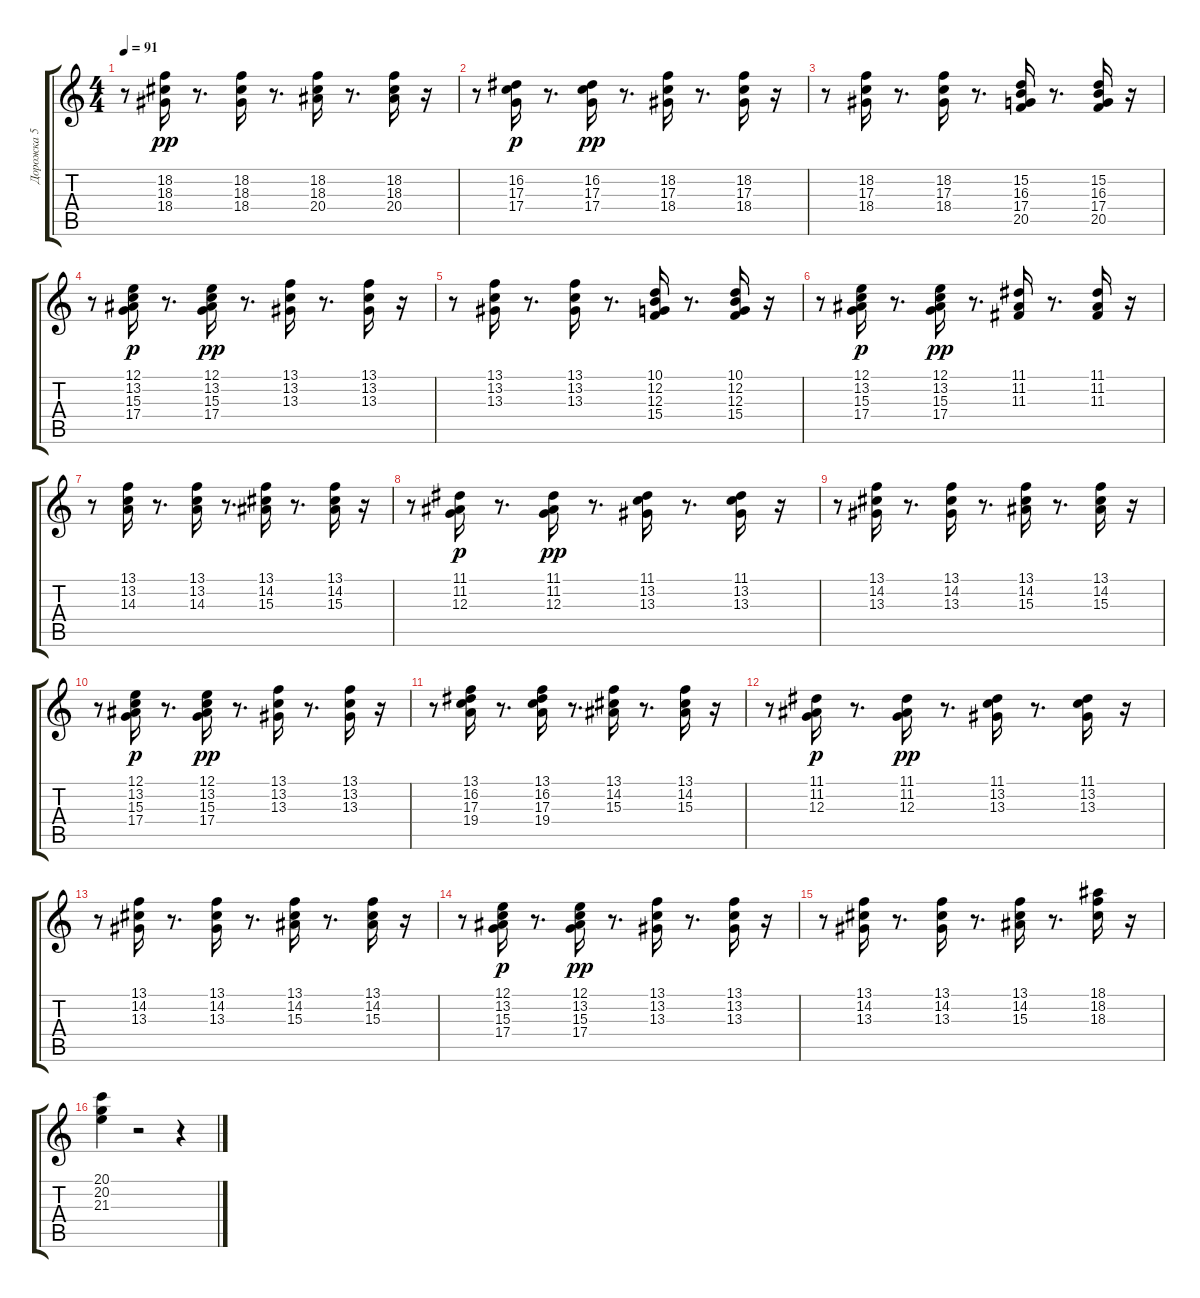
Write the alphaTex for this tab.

\track ("Дорожка 5" "Дорожка 5") {instrument pizzicatostrings}
\staff {score tabs}
\tuning (E4 B3 G3 D3 A2 E2) {hide}
\ts (4 4)
\tempo 91
\clef g2
\ks c
r.8{dy pp} (18.2 18.3 18.4).16 r.8{d} (18.2 18.3 18.4).16 r.8{d} (18.2 18.3 20.4).16 r.8{d} (18.2 18.3 20.4).16 r.16 |
r.8 (16.2 17.3 17.4).16{dy p} r.8{d} (16.2 17.3 17.4).16{dy pp} r.8{d} (18.2 17.3 18.4).16 r.8{d} (18.2 17.3 18.4).16 r.16 |
r.8 (18.2 17.3 18.4).16 r.8{d} (18.2 17.3 18.4).16 r.8{d} (15.2 16.3 17.4 20.5).16 r.8{d} (15.2 16.3 17.4 20.5).16 r.16 |
r.8 (12.1 13.2 15.3 17.4).16{dy p} r.8{d} (12.1 13.2 15.3 17.4).16{dy pp} r.8{d} (13.1 13.2 13.3).16 r.8{d} (13.1 13.2 13.3).16 r.16 |
r.8 (13.1 13.2 13.3).16 r.8{d} (13.1 13.2 13.3).16 r.8{d} (10.1 12.2 12.3 15.4).16 r.8{d} (10.1 12.2 12.3 15.4).16 r.16 |
r.8 (12.1 13.2 15.3 17.4).16{dy p} r.8{d} (12.1 13.2 15.3 17.4).16{dy pp} r.8{d} (11.1 11.2 11.3).16 r.8{d} (11.1 11.2 11.3).16 r.16 |
r.8 (13.1 13.2 14.3).16 r.8{d} (13.1 13.2 14.3).16 r.8{d} (13.1 14.2 15.3).16 r.8{d} (13.1 14.2 15.3).16 r.16 |
r.8 (11.1 11.2 12.3).16{dy p} r.8{d} (11.1 11.2 12.3).16{dy pp} r.8{d} (11.1 13.2 13.3).16 r.8{d} (11.1 13.2 13.3).16 r.16 |
r.8 (13.1 14.2 13.3).16 r.8{d} (13.1 14.2 13.3).16 r.8{d} (13.1 14.2 15.3).16 r.8{d} (13.1 14.2 15.3).16 r.16 |
r.8 (12.1 13.2 15.3 17.4).16{dy p} r.8{d} (12.1 13.2 15.3 17.4).16{dy pp} r.8{d} (13.1 13.2 13.3).16 r.8{d} (13.1 13.2 13.3).16 r.16 |
r.8 (13.1 16.2 17.3 19.4).16 r.8{d} (13.1 16.2 17.3 19.4).16 r.8{d} (13.1 14.2 15.3).16 r.8{d} (13.1 14.2 15.3).16 r.16 |
r.8 (11.1 11.2 12.3).16{dy p} r.8{d} (11.1 11.2 12.3).16{dy pp} r.8{d} (11.1 13.2 13.3).16 r.8{d} (11.1 13.2 13.3).16 r.16 |
r.8 (13.1 14.2 13.3).16 r.8{d} (13.1 14.2 13.3).16 r.8{d} (13.1 14.2 15.3).16 r.8{d} (13.1 14.2 15.3).16 r.16 |
r.8 (12.1 13.2 15.3 17.4).16{dy p} r.8{d} (12.1 13.2 15.3 17.4).16{dy pp} r.8{d} (13.1 13.2 13.3).16 r.8{d} (13.1 13.2 13.3).16 r.16 |
r.8 (13.1 14.2 13.3).16 r.8{d} (13.1 14.2 13.3).16 r.8{d} (13.1 14.2 15.3).16 r.8{d} (18.1 18.2 18.3).16 r.16 |
(20.1 20.2 21.3).4 r.2 r.4
